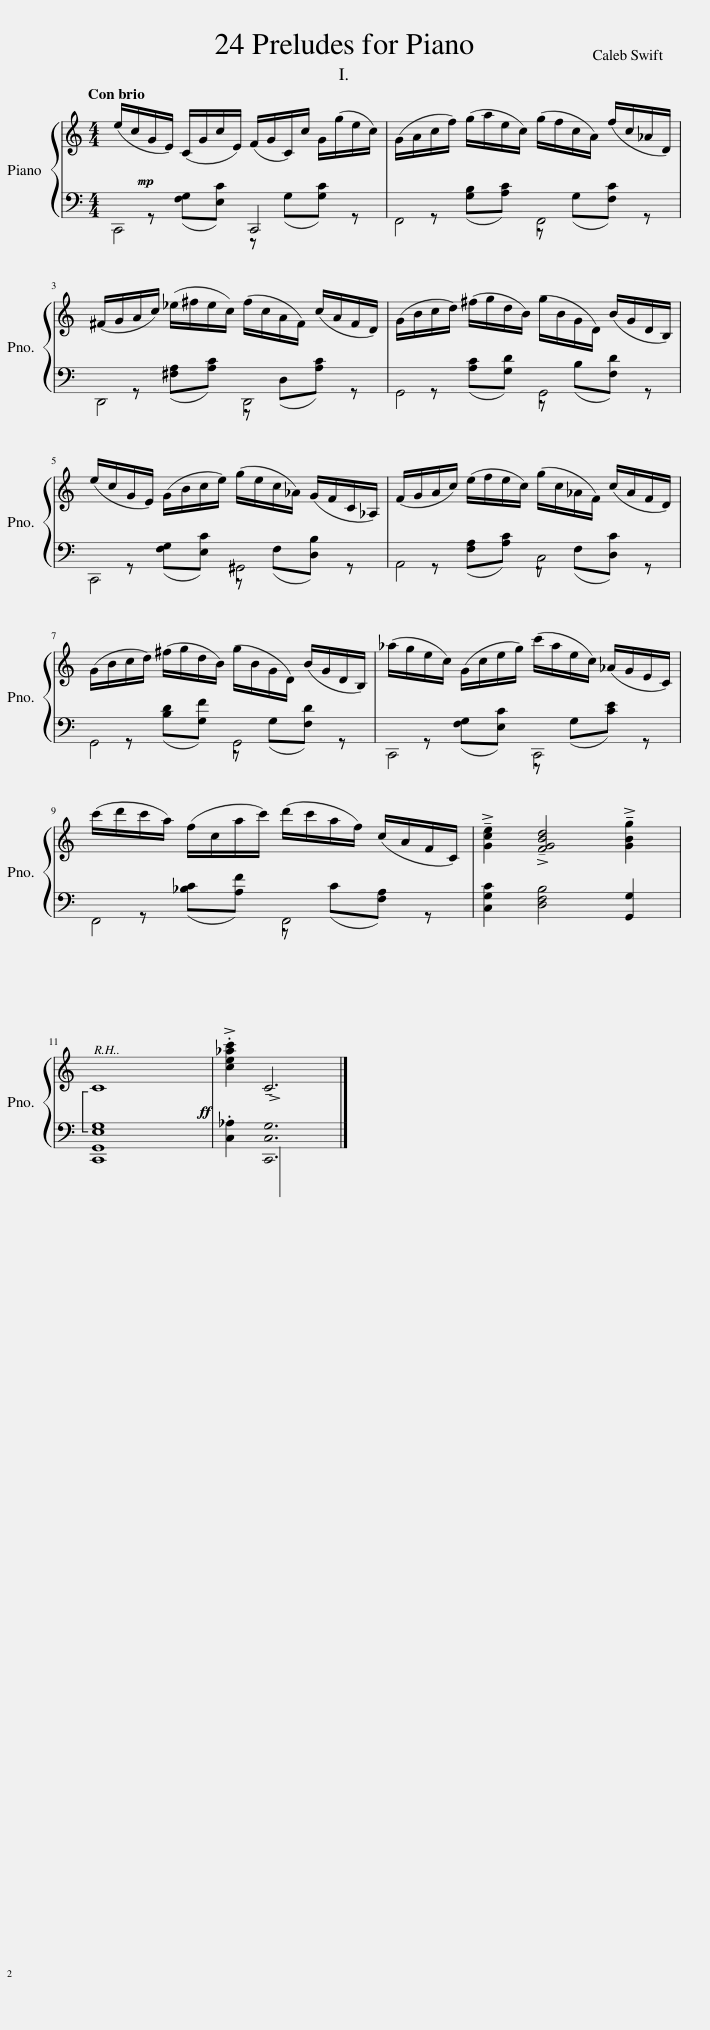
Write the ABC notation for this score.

X:1
%%score { 1 | ( 2 3 ) }
L:1/8
Q:1/4=132
M:4/4
I:linebreak $
K:C
V:1 treble
V:2 bass
V:3 bass
V:1
!mp! (e/c/G/E/) (C/G/c/E/) (F/G/C/)c/ G/(g/e/c/) | (G/A/c/f/) (g/a/e/c/) (g/f/c/A/) (f/c/_A/D/) |$ (^F/G/A/c/) (_e/^f/e/c/) (f/c/A/F/) (c/A/F/D/) | (G/B/c/d/) (^f/g/d/B/) (g/B/G/D/) (B/G/D/B,/) |$ (e/c/G/E/) (G/B/c/e/) (g/e/c/_A/) (G/F/C/_A,/) | %5
 (F/G/A/c/) (e/f/e/c/) (g/c/_A/F/) (c/A/F/D/) |$ (G/B/c/d/) (^f/g/d/B/) (g/B/G/D/) (B/G/D/B,/) | (_a/g/e/c/) (G/c/e/g/) (c'/a/e/c/) (_A/G/E/C/) |$ (c'/d'/c'/a/) (f/c/a/c'/) (d'/c'/a/f/) (c/A/F/C/) | !>!!tenuto![Gce]2 !>!!tenuto![FGBd]4 !>!!tenuto![GBg]2 |$ %10
 C8 |!ff! !>!.[ce_ac']2 !>!!tenuto!C6 |] %12
V:2
 C,,4 C,,4 | F,,4 F,,4 |$ D,,4 D,,4 | G,,4 G,,4 |$ C,,4 ^G,,4 | %5
 A,,4 C,4 |$ G,,4 G,,4 | C,,4 C,,4 |$ F,,4 F,,4 | [C,G,C]2 [D,F,B,]4 [G,,G,]2 |$ %10
 [C,,G,,E,G,]8 | .[C,_A,]2 [C,,C,G,]6 |] %12
V:3
 x z ([F,G,][E,C]) z (G,[G,C]) z | x z ([G,B,][A,C]) z (G,[F,C]) z |$ x z ([^F,A,][A,C]) z (D,[A,C]) z | x z ([A,C][G,D]) z (B,[F,D]) z |$ x z ([F,G,][E,C]) z (F,[D,B,]) z | %5
 x z ([F,A,][A,C]) z (F,[D,C]) z |$ x z ([B,D][G,F]) z (G,[F,D]) z | x z ([F,G,][E,C]) z (G,[CE]) z |$ x z ([_B,C][A,F]) z (C[F,A,]) z | x8 |$ %10
 x8 | x8 |] %12
